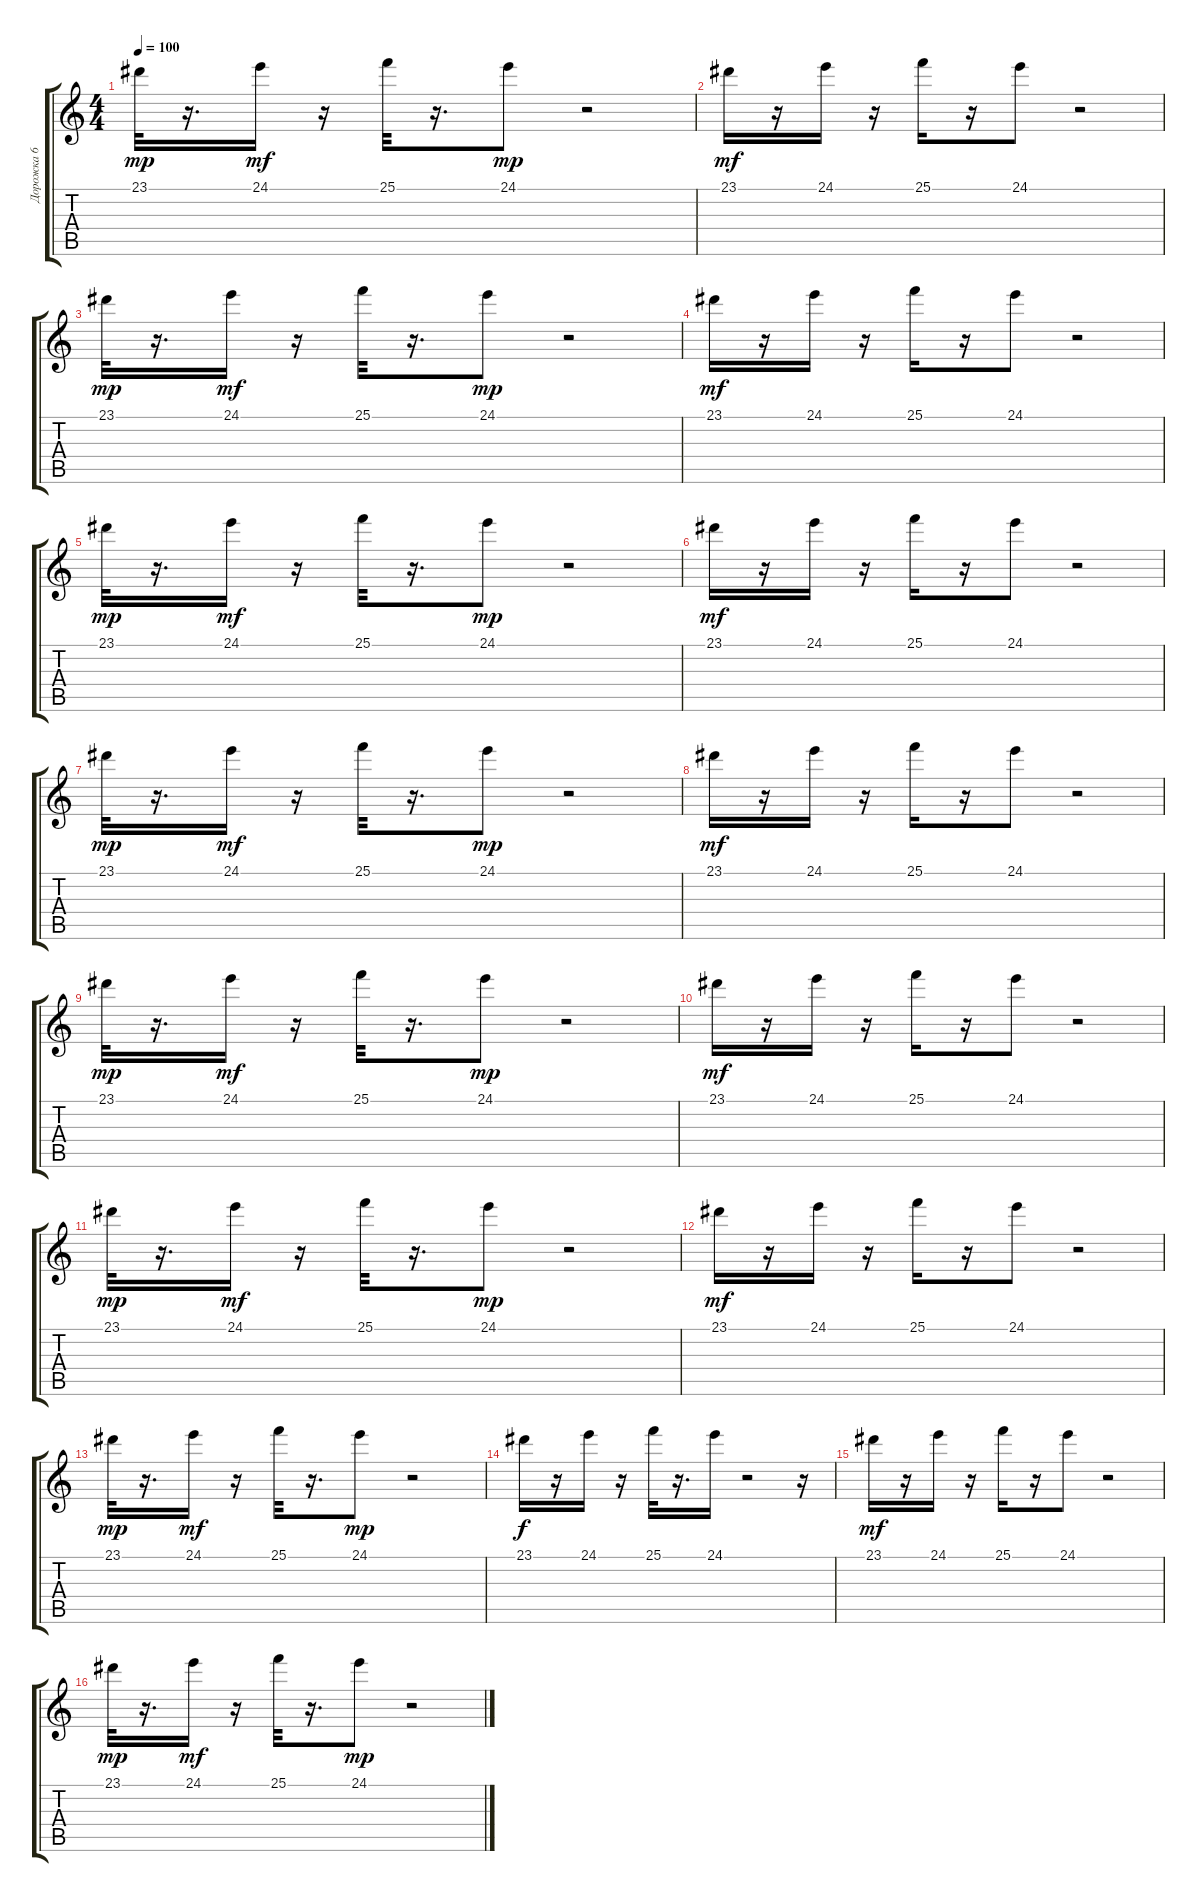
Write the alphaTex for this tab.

\track ("Дорожка 6" "Дорожка 6") {instrument acousticgrandpiano}
\staff {score tabs}
\tuning (E4 B3 G3 D3 A2 E2) {hide}
\ts (4 4)
\tempo 100
\clef g2
\ks c
23.1.32{dy mp} r.16{d} 24.1.16{dy mf} r.16 25.1.32 r.16{d} 24.1.8{dy mp} r.2 |
23.1.16{dy mf} r.16 24.1.16 r.16 25.1.16 r.16 24.1.8 r.2 |
23.1.32{dy mp} r.16{d} 24.1.16{dy mf} r.16 25.1.32 r.16{d} 24.1.8{dy mp} r.2 |
23.1.16{dy mf} r.16 24.1.16 r.16 25.1.16 r.16 24.1.8 r.2 |
23.1.32{dy mp} r.16{d} 24.1.16{dy mf} r.16 25.1.32 r.16{d} 24.1.8{dy mp} r.2 |
23.1.16{dy mf} r.16 24.1.16 r.16 25.1.16 r.16 24.1.8 r.2 |
23.1.32{dy mp} r.16{d} 24.1.16{dy mf} r.16 25.1.32 r.16{d} 24.1.8{dy mp} r.2 |
23.1.16{dy mf} r.16 24.1.16 r.16 25.1.16 r.16 24.1.8 r.2 |
23.1.32{dy mp} r.16{d} 24.1.16{dy mf} r.16 25.1.32 r.16{d} 24.1.8{dy mp} r.2 |
23.1.16{dy mf} r.16 24.1.16 r.16 25.1.16 r.16 24.1.8 r.2 |
23.1.32{dy mp} r.16{d} 24.1.16{dy mf} r.16 25.1.32 r.16{d} 24.1.8{dy mp} r.2 |
23.1.16{dy mf} r.16 24.1.16 r.16 25.1.16 r.16 24.1.8 r.2 |
23.1.32{dy mp} r.16{d} 24.1.16{dy mf} r.16 25.1.32 r.16{d} 24.1.8{dy mp} r.2 |
23.1.16{dy f} r.16 24.1.16 r.16 25.1.32 r.16{d} 24.1.16 r.2 r.16 |
23.1.16{dy mf} r.16 24.1.16 r.16 25.1.16 r.16 24.1.8 r.2 |
23.1.32{dy mp} r.16{d} 24.1.16{dy mf} r.16 25.1.32 r.16{d} 24.1.8{dy mp} r.2
